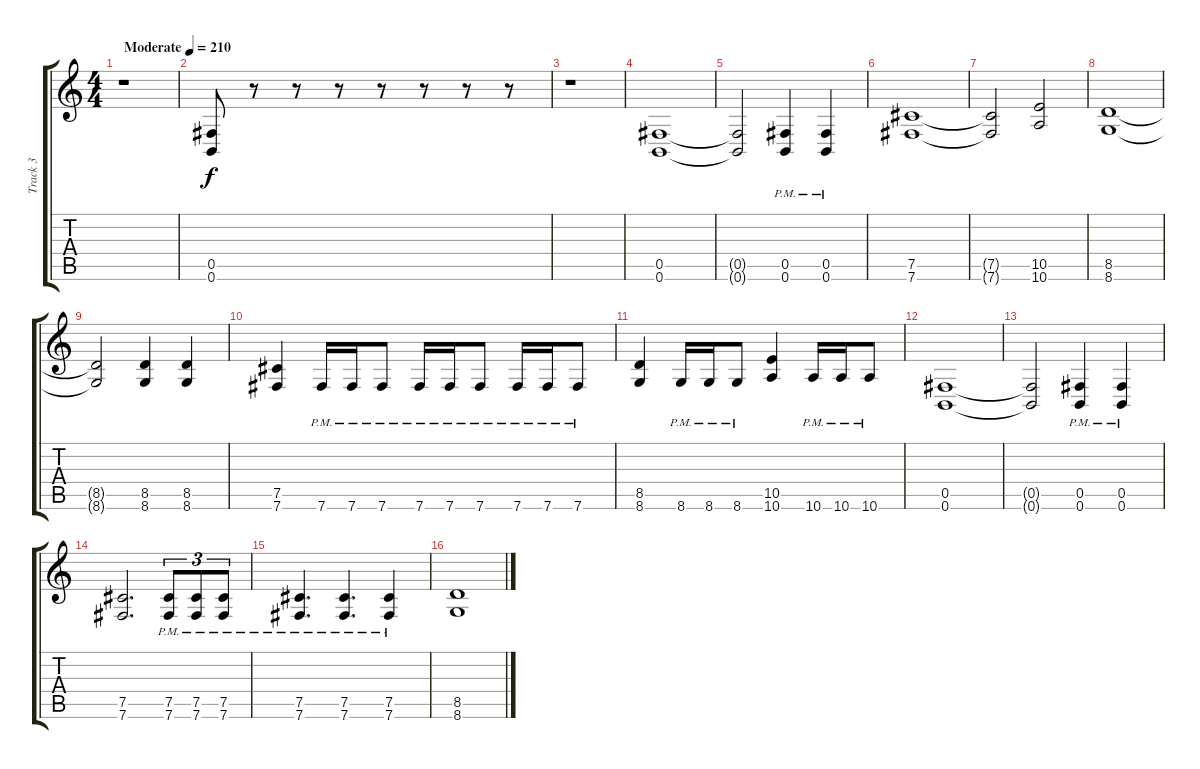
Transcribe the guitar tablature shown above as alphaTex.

\track ("Track 3" "Track 3") {instrument overdrivenguitar}
\staff {score tabs}
\tuning (Db4 Ab3 E3 B2 Gb2 B1) {hide}
\ts (4 4)
\tempo (210 "Moderate")
\clef g2
\ks c
r.1{dy f instrument overdrivenguitar} |
(0.5 0.6).8 r.8 r.8 r.8 r.8 r.8 r.8 r.8 |
r.1 |
(0.5 0.6).1 |
(0.5{t} 0.6{t}).2 (0.5{pm} 0.6{pm}).4 (0.5{pm} 0.6{pm}).4 |
(7.5 7.6).1 |
(7.5{t} 7.6{t}).2 (10.5 10.6).2 |
(8.5 8.6).1 |
(8.5{t} 8.6{t}).2 (8.5 8.6).4 (8.5 8.6).4 |
(7.5 7.6).4 7.6{pm}.16 7.6{pm}.16 7.6{pm}.8 7.6{pm}.16 7.6{pm}.16 7.6{pm}.8 7.6{pm}.16 7.6{pm}.16 7.6{pm}.8 |
(8.5 8.6).4 8.6{pm}.16 8.6{pm}.16 8.6{pm}.8 (10.5 10.6).4 10.6{pm}.16 10.6{pm}.16 10.6{pm}.8 |
(0.5 0.6).1 |
(0.5{t} 0.6{t}).2 (0.5{pm} 0.6{pm}).4 (0.5{pm} 0.6{pm}).4 |
(7.5 7.6).2{d} (7.5{pm} 7.6{pm}).8{tu (3 2)} (7.5{pm} 7.6{pm}).8{tu (3 2)} (7.5{pm} 7.6{pm}).8{tu (3 2)} |
(7.5{pm} 7.6{pm}).4{d} (7.5{pm} 7.6{pm}).4{d} (7.5{pm} 7.6{pm}).4 |
(8.5 8.6).1
